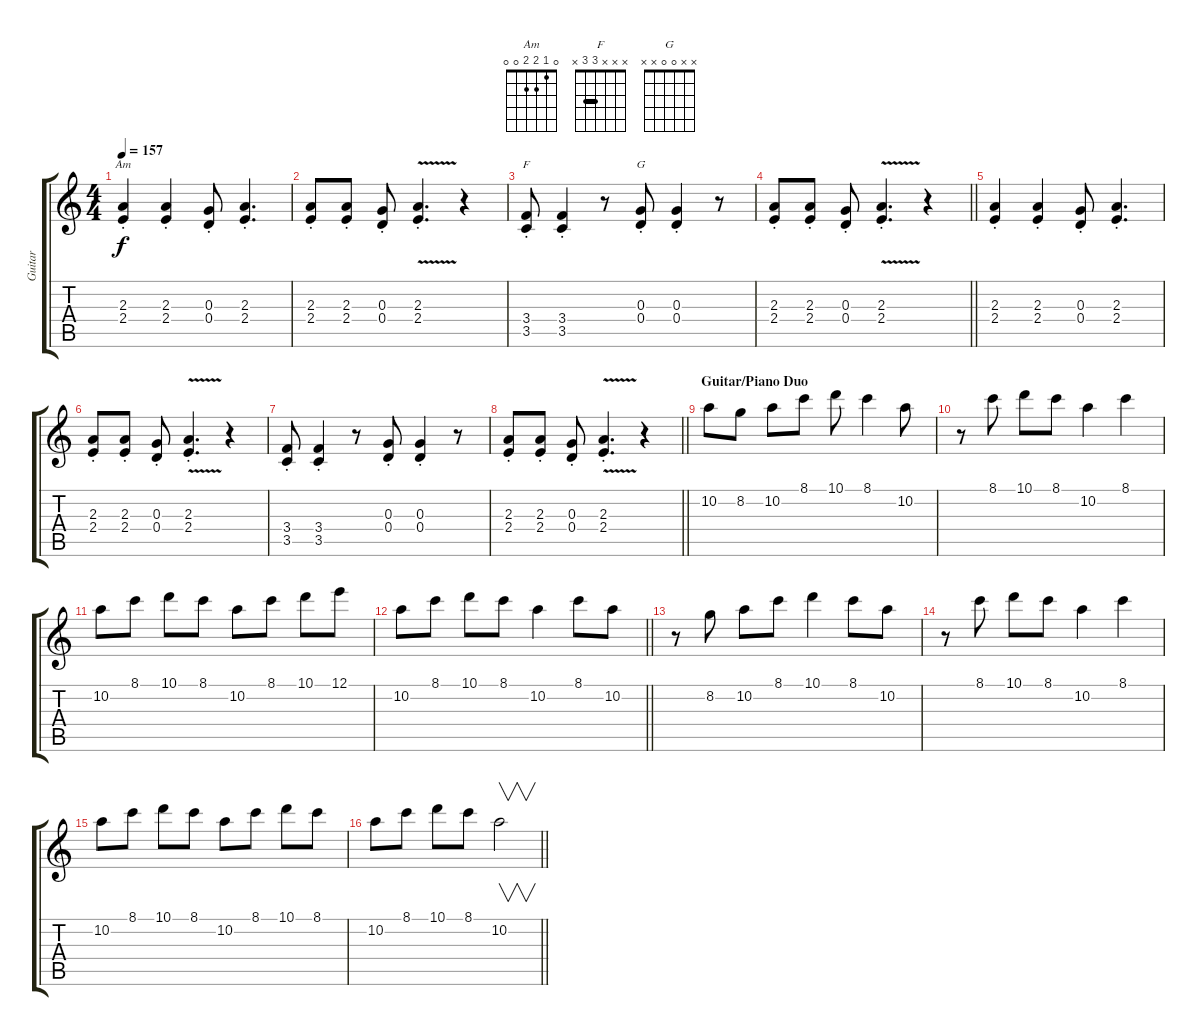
\track ("Guitar" "Guitar") {instrument overdrivenguitar}
\staff {score tabs}
\tuning (E4 B3 G3 D3 A2 E2) {hide}
\chord ("Am" 0 1 2 2 0 0)
\chord ("F" x x x 3 3 x) {barre 3}
\chord ("G" x x 0 0 x x)
\ts (4 4)
\tempo 157
\clef g2
\ks c
(2.3{st} 2.4{st}).4{ch "Am" dy f} (2.3{st} 2.4{st}).4 (0.3{st} 0.4{st}).8 (2.3{st} 2.4{st}).4{d} |
(2.3{st} 2.4{st}).8 (2.3{st} 2.4{st}).8 (0.3{st} 0.4{st}).8 (2.3{v st} 2.4{st}).4{d} r.4 |
(3.4{st} 3.5{st}).8{ch "F"} (3.4{st} 3.5{st}).4 r.8 (0.3{st} 0.4{st}).8{ch "G"} (0.3{st} 0.4{st}).4 r.8 |
\barLineRight lightlight
(2.3{st} 2.4{st}).8 (2.3{st} 2.4{st}).8 (0.3{st} 0.4{st}).8 (2.3{v st} 2.4{st}).4{d} r.4 |
(2.3{st} 2.4{st}).4 (2.3{st} 2.4{st}).4 (0.3{st} 0.4{st}).8 (2.3{st} 2.4{st}).4{d} |
(2.3{st} 2.4{st}).8 (2.3{st} 2.4{st}).8 (0.3{st} 0.4{st}).8 (2.3{v st} 2.4{st}).4{d} r.4 |
(3.4{st} 3.5{st}).8 (3.4{st} 3.5{st}).4 r.8 (0.3{st} 0.4{st}).8 (0.3{st} 0.4{st}).4 r.8 |
\barLineRight lightlight
(2.3{st} 2.4{st}).8 (2.3{st} 2.4{st}).8 (0.3{st} 0.4{st}).8 (2.3{v st} 2.4{st}).4{d} r.4 |
\section ("" "Guitar/Piano Duo")
10.2.8 8.2.8 10.2.8 8.1.8 10.1.8 8.1.4 10.2.8 |
r.8 8.1.8 10.1.8 8.1.8 10.2.4 8.1.4 |
10.2.8 8.1.8 10.1.8 8.1.8 10.2.8 8.1.8 10.1.8 12.1.8 |
\barLineRight lightlight
10.2.8 8.1.8 10.1.8 8.1.8 10.2.4 8.1.8 10.2.8 |
r.8 8.2.8 10.2.8 8.1.8 10.1.4 8.1.8 10.2.8 |
r.8 8.1.8 10.1.8 8.1.8 10.2.4 8.1.4 |
10.2.8 8.1.8 10.1.8 8.1.8 10.2.8 8.1.8 10.1.8 8.1.8 |
\barLineRight lightlight
10.2.8 8.1.8 10.1.8 8.1.8 10.2.2{v}
